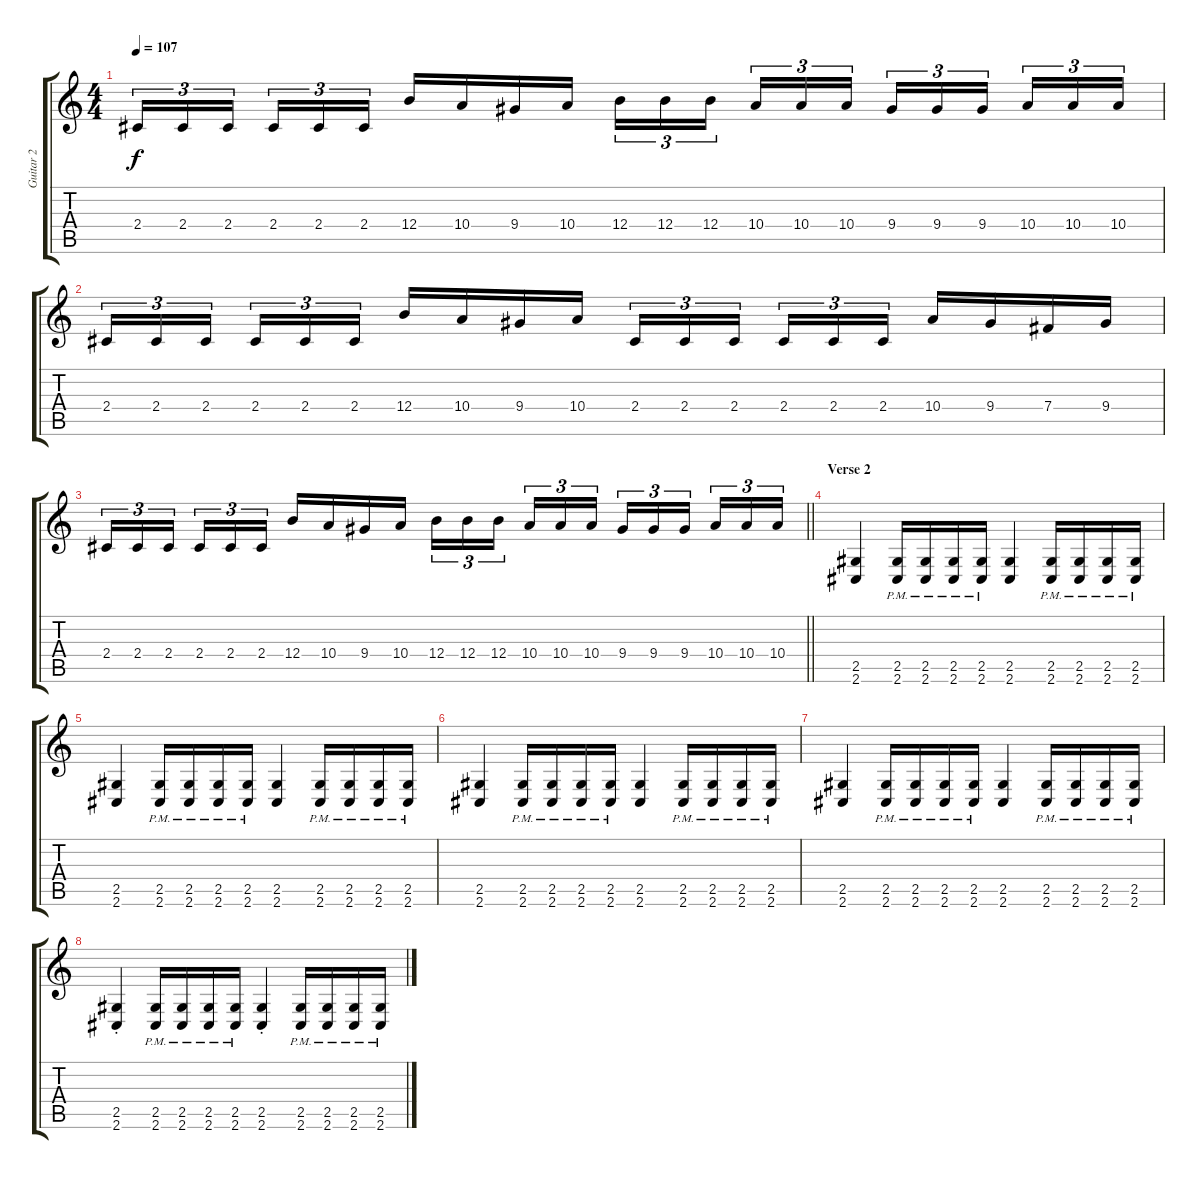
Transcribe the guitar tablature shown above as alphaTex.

\track ("Guitar 2" "Guitar 2") {instrument distortionguitar}
\staff {score tabs}
\tuning (Db4 Ab3 E3 B2 Gb2 B1) {hide}
\ts (4 4)
\tempo 107
\clef g2
\ks c
2.4.16{tu (3 2) dy f} 2.4.16{tu (3 2)} 2.4.16{tu (3 2) beam splitsecondary} 2.4.16{tu (3 2)} 2.4.16{tu (3 2)} 2.4.16{tu (3 2)} 12.4.16 10.4.16 9.4.16 10.4.16 12.4.16{tu (3 2)} 12.4.16{tu (3 2)} 12.4.16{tu (3 2) beam splitsecondary} 10.4.16{tu (3 2)} 10.4.16{tu (3 2)} 10.4.16{tu (3 2)} 9.4.16{tu (3 2)} 9.4.16{tu (3 2)} 9.4.16{tu (3 2) beam splitsecondary} 10.4.16{tu (3 2)} 10.4.16{tu (3 2)} 10.4.16{tu (3 2)} |
2.4.16{tu (3 2)} 2.4.16{tu (3 2)} 2.4.16{tu (3 2) beam splitsecondary} 2.4.16{tu (3 2)} 2.4.16{tu (3 2)} 2.4.16{tu (3 2)} 12.4.16 10.4.16 9.4.16 10.4.16 2.4.16{tu (3 2)} 2.4.16{tu (3 2)} 2.4.16{tu (3 2) beam splitsecondary} 2.4.16{tu (3 2)} 2.4.16{tu (3 2)} 2.4.16{tu (3 2)} 10.4.16 9.4.16 7.4.16 9.4.16 |
\barLineRight lightlight
2.4.16{tu (3 2)} 2.4.16{tu (3 2)} 2.4.16{tu (3 2) beam splitsecondary} 2.4.16{tu (3 2)} 2.4.16{tu (3 2)} 2.4.16{tu (3 2)} 12.4.16 10.4.16 9.4.16 10.4.16 12.4.16{tu (3 2)} 12.4.16{tu (3 2)} 12.4.16{tu (3 2) beam splitsecondary} 10.4.16{tu (3 2)} 10.4.16{tu (3 2)} 10.4.16{tu (3 2)} 9.4.16{tu (3 2)} 9.4.16{tu (3 2)} 9.4.16{tu (3 2) beam splitsecondary} 10.4.16{tu (3 2)} 10.4.16{tu (3 2)} 10.4.16{tu (3 2)} |
\section ("" "Verse 2")
(2.5 2.6).4 (2.5{pm} 2.6{pm}).16 (2.5{pm} 2.6{pm}).16 (2.5{pm} 2.6{pm}).16 (2.5{pm} 2.6{pm}).16 (2.5 2.6).4 (2.5{pm} 2.6{pm}).16 (2.5{pm} 2.6{pm}).16 (2.5{pm} 2.6{pm}).16 (2.5{pm} 2.6{pm}).16 |
(2.5 2.6).4 (2.5{pm} 2.6{pm}).16 (2.5{pm} 2.6{pm}).16 (2.5{pm} 2.6{pm}).16 (2.5{pm} 2.6{pm}).16 (2.5 2.6).4 (2.5{pm} 2.6{pm}).16 (2.5{pm} 2.6{pm}).16 (2.5{pm} 2.6{pm}).16 (2.5{pm} 2.6{pm}).16 |
(2.5 2.6).4 (2.5{pm} 2.6{pm}).16 (2.5{pm} 2.6{pm}).16 (2.5{pm} 2.6{pm}).16 (2.5{pm} 2.6{pm}).16 (2.5 2.6).4 (2.5{pm} 2.6{pm}).16 (2.5{pm} 2.6{pm}).16 (2.5{pm} 2.6{pm}).16 (2.5{pm} 2.6{pm}).16 |
(2.5 2.6).4 (2.5{pm} 2.6{pm}).16 (2.5{pm} 2.6{pm}).16 (2.5{pm} 2.6{pm}).16 (2.5{pm} 2.6{pm}).16 (2.5 2.6).4 (2.5{pm} 2.6{pm}).16 (2.5{pm} 2.6{pm}).16 (2.5{pm} 2.6{pm}).16 (2.5{pm} 2.6{pm}).16 |
(2.5{st} 2.6{st}).4 (2.5{pm} 2.6{pm}).16 (2.5{pm} 2.6{pm}).16 (2.5{pm} 2.6{pm}).16 (2.5{pm} 2.6{pm}).16 (2.5{st} 2.6{st}).4 (2.5{pm} 2.6{pm}).16 (2.5{pm} 2.6{pm}).16 (2.5{pm} 2.6{pm}).16 (2.5{pm} 2.6{pm}).16
